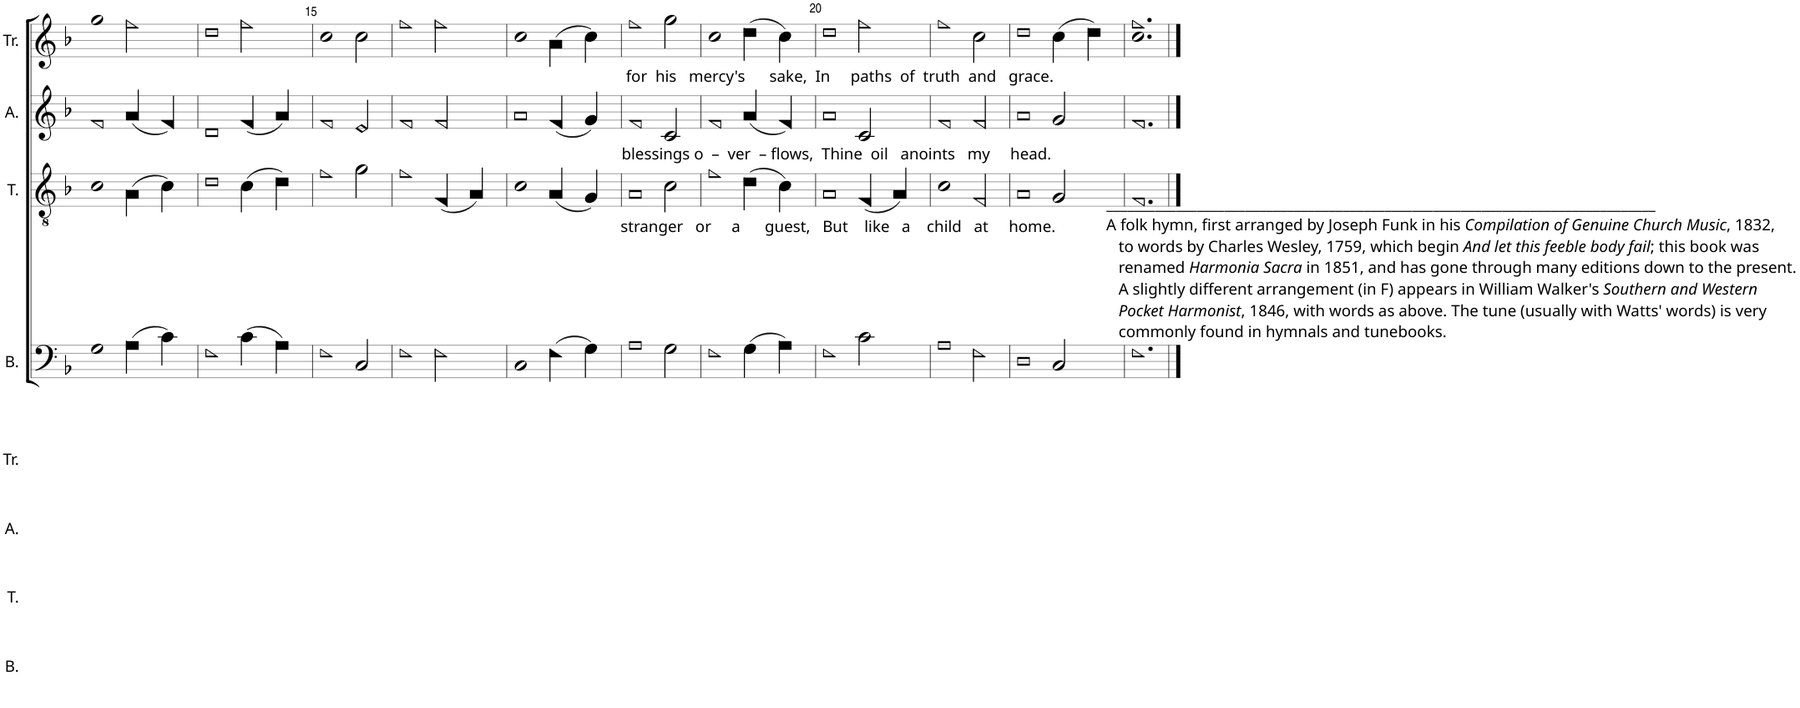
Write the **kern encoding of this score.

**kern	**kern	**kern	**kern
*part4	*part3	*part2	*part1
*staff4	*staff3	*staff2	*staff1
*I"B.	*I"T.	*I"A.	*I"Tr.
*I'B.	*I'T.	*I'A.	*I'Tr.
!!LO:PB:g=z
*clefF4	*clefGv2	*clefG2	*clefG2
*k[b-]	*k[b-]	*k[b-]	*k[b-]
*M3/2	*M3/2	*M3/2	*M3/2
=13	=13	=13	=13
1G!	1c!	1f!	1gg!
(4A!\	(4A!\	(4a!/	2ff!\
4c!\)	4c!\)	4f!/)	.
=14	=14	=14	=14
1F!	1d!	1d!	1dd!
(4c!\	(4c!\	(4f!/	2ff!\
4A!\)	4d!\)	4a!/)	.
=15	=15	=15	=15
1F!	1f!	1f!	1cc!
2C!/	2g!\	2e!/	2cc!\
=16	=16	=16	=16
1F!	1f!	1f!	1ff!
2F!\	(4F!/	2f!/	2ff!\
.	4A!/)	.	.
=17	=17	=17	=17
1C!	1c!	1a!	1cc!
(4F!\	(4A!/	(4f!/	(4a!\
4G!\)	4G!/)	4g!/)	4cc!\)
=18	=18	=18	=18
!	!	!	!LO:TX:b:t=for  his   mercy's      sake,  In     paths  of  truth  and   grace.
!	!	!LO:TX:b:t=blessings o  –  ver  – flows,  Thine  oil   anoints   my     head.	!
!	!LO:TX:b:t=stranger   or     a      guest,   But    like   a    child   at     home.	!	!
!LO:TX:a:t=_______________________________________________________________________________	!	!	!
!LO:TX:a:t=A folk hymn, first arranged by Joseph Funk in his	!	!	!
!LO:TX:a:i:t=Compilation of Genuine Church Music	!	!	!
!LO:TX:a:t=, 1832,	!	!	!
!LO:TX:a:t=to words by Charles Wesley, 1759, which begin	!	!	!
!LO:TX:a:i:t=And let this feeble body fail	!	!	!
!LO:TX:a:t=; this book was	!	!	!
!LO:TX:a:t=renamed	!	!	!
!LO:TX:a:i:t=Harmonia Sacra	!	!	!
!LO:TX:a:t=in 1851, and has gone through many editions down to the present.	!	!	!
!LO:TX:a:t=A slightly different arrangement (in F) appears in William Walker's	!	!	!
!LO:TX:a:i:t=Southern and Western	!	!	!
!LO:TX:a:t=Pocket Harmonist	!	!	!
!LO:TX:a:t=, 1846, with words as above. The tune (usually with Watts' words) is very	!	!	!
!LO:TX:a:t=commonly found in hymnals and tunebooks.	!	!	!
1A!	1A!	1f!	1ff!
2G!\	2c!\	2c!/	2gg!\
=19	=19	=19	=19
1F!	1f!	1f!	1cc!
(4G!\	(4d!\	(4a!/	(4dd!\
4A!\)	4c!\)	4f!/)	4cc!\)
=20	=20	=20	=20
1F!	1A!	1a!	1dd!
2c!\	(4F!/	2c!/	2ff!\
.	4A!/)	.	.
=21	=21	=21	=21
1A!	1c!	1f!	1ff!
2F!\	2F!/	2f!/	2cc!\
=22	=22	=22	=22
1D!	1A!	1a!	1dd!
2C!/	2G!/	2g!/	(4cc!\
.	.	.	4dd!\)
=23	=23	=23	=23
1.F!	1.F!	1.f!	1.cc! 1.ff!
==	==	==	==
*-	*-	*-	*-
